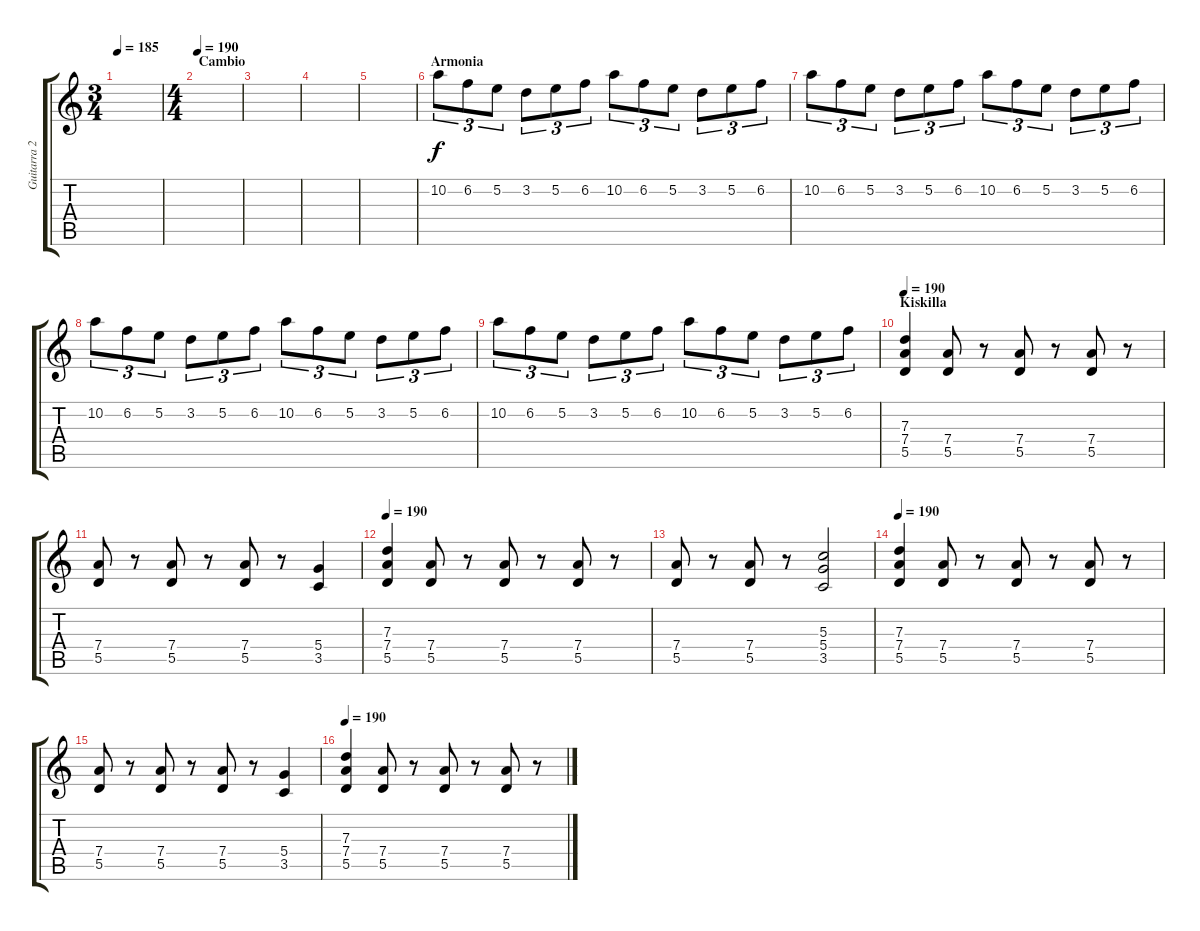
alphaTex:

\track ("Guitarra 2" "Guitarra 2") {instrument overdrivenguitar}
\staff {score tabs}
\tuning (E4 B3 G3 D3 A2 E2) {hide}
\ts (3 4)
\tempo 185
\clef g2
\ks c
|
\ts (4 4)
\section ("" "Cambio")
\tempo 190
|
|
|
|
\section ("" "Armonia")
10.2.8{tu (3 2) volume 13 instrument overdrivenguitar} 6.2.8{tu (3 2)} 5.2.8{tu (3 2)} 3.2.8{tu (3 2)} 5.2.8{tu (3 2)} 6.2.8{tu (3 2)} 10.2.8{tu (3 2)} 6.2.8{tu (3 2)} 5.2.8{tu (3 2)} 3.2.8{tu (3 2)} 5.2.8{tu (3 2)} 6.2.8{tu (3 2)} |
10.2.8{tu (3 2)} 6.2.8{tu (3 2)} 5.2.8{tu (3 2)} 3.2.8{tu (3 2)} 5.2.8{tu (3 2)} 6.2.8{tu (3 2)} 10.2.8{tu (3 2)} 6.2.8{tu (3 2)} 5.2.8{tu (3 2)} 3.2.8{tu (3 2)} 5.2.8{tu (3 2)} 6.2.8{tu (3 2)} |
10.2.8{tu (3 2)} 6.2.8{tu (3 2)} 5.2.8{tu (3 2)} 3.2.8{tu (3 2)} 5.2.8{tu (3 2)} 6.2.8{tu (3 2)} 10.2.8{tu (3 2)} 6.2.8{tu (3 2)} 5.2.8{tu (3 2)} 3.2.8{tu (3 2)} 5.2.8{tu (3 2)} 6.2.8{tu (3 2)} |
10.2.8{tu (3 2)} 6.2.8{tu (3 2)} 5.2.8{tu (3 2)} 3.2.8{tu (3 2)} 5.2.8{tu (3 2)} 6.2.8{tu (3 2)} 10.2.8{tu (3 2)} 6.2.8{tu (3 2)} 5.2.8{tu (3 2)} 3.2.8{tu (3 2)} 5.2.8{tu (3 2)} 6.2.8{tu (3 2)} |
\section ("" "Kiskilla")
\tempo 190
(7.3 7.4 5.5).4{volume 11} (7.4 5.5).8 r.8 (7.4 5.5).8 r.8 (7.4 5.5).8 r.8 |
(7.4 5.5).8 r.8 (7.4 5.5).8 r.8 (7.4 5.5).8 r.8 (5.4 3.5).4 |
\tempo 190
(7.3 7.4 5.5).4 (7.4 5.5).8 r.8 (7.4 5.5).8 r.8 (7.4 5.5).8 r.8 |
(7.4 5.5).8 r.8 (7.4 5.5).8 r.8 (5.3 5.4 3.5).2 |
\tempo 190
(7.3 7.4 5.5).4{volume 11} (7.4 5.5).8 r.8 (7.4 5.5).8 r.8 (7.4 5.5).8 r.8 |
(7.4 5.5).8 r.8 (7.4 5.5).8 r.8 (7.4 5.5).8 r.8 (5.4 3.5).4 |
\tempo 190
(7.3 7.4 5.5).4 (7.4 5.5).8 r.8 (7.4 5.5).8 r.8 (7.4 5.5).8 r.8
